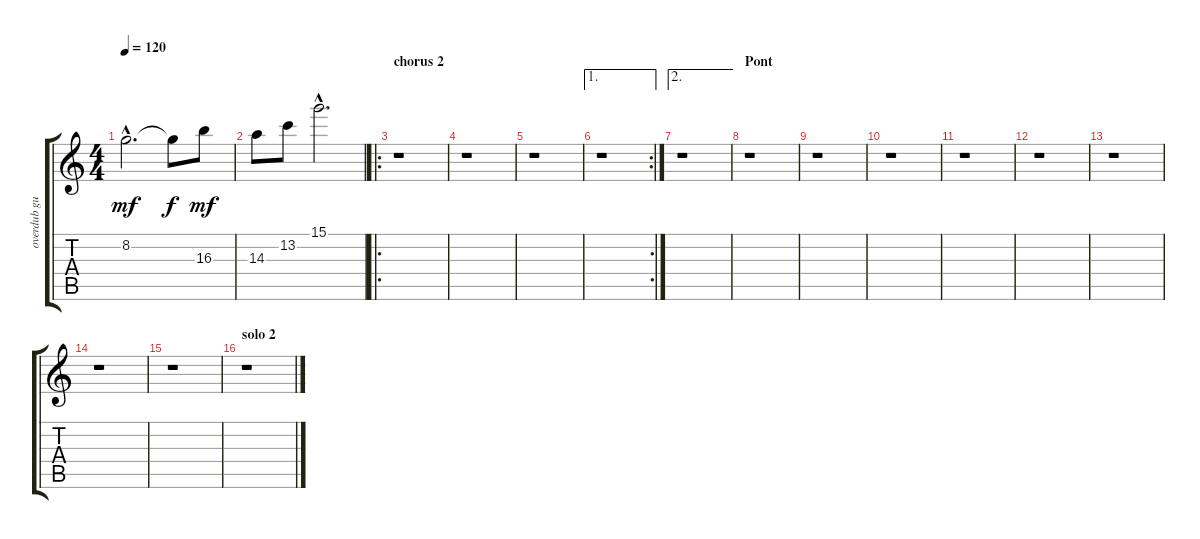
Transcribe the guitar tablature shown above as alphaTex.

\track ("overdub guitare" "overdub gu") {instrument electricguitarmuted}
\staff {score tabs}
\tuning (E4 B3 G3 D3 A2 E2) {hide}
\ts (4 4)
\tempo 120
\clef g2
\ks c
8.2{hac}.2{d dy mf} 8.2{t}.8{dy f} 16.3.8{dy mf} |
14.3.8 13.2.8 15.1{hac}.2{d} |
\ro
\section ("" "chorus 2")
r.1 |
r.1 |
r.1 |
\ae 1
\rc 2
r.1 |
\ae 2
r.1 |
\section ("" "Pont")
r.1 |
r.1 |
r.1 |
r.1 |
r.1 |
r.1 |
r.1 |
r.1 |
\section ("" "solo 2")
r.1
